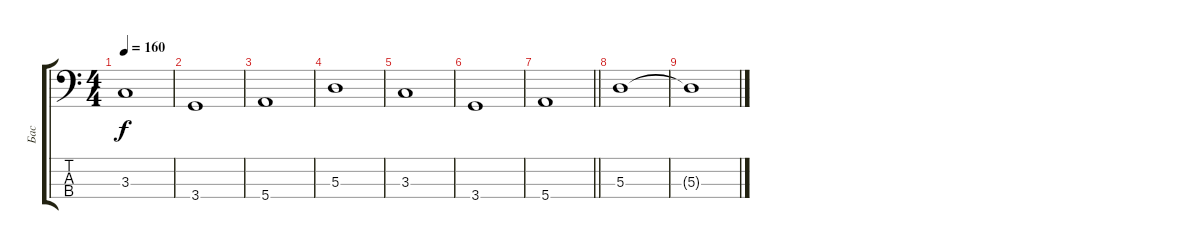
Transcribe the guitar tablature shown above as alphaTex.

\track ("Бас" "Бас") {instrument electricbassfinger}
\staff {score tabs}
\tuning (G2 D2 A1 E1) {hide}
\ts (4 4)
\tempo 160
\clef f4
\ks c
3.3.1{dy f} |
3.4.1 |
5.4.1 |
5.3.1 |
3.3.1 |
3.4.1 |
\barLineRight lightlight
5.4.1 |
5.3.1 |
5.3{t}.1
